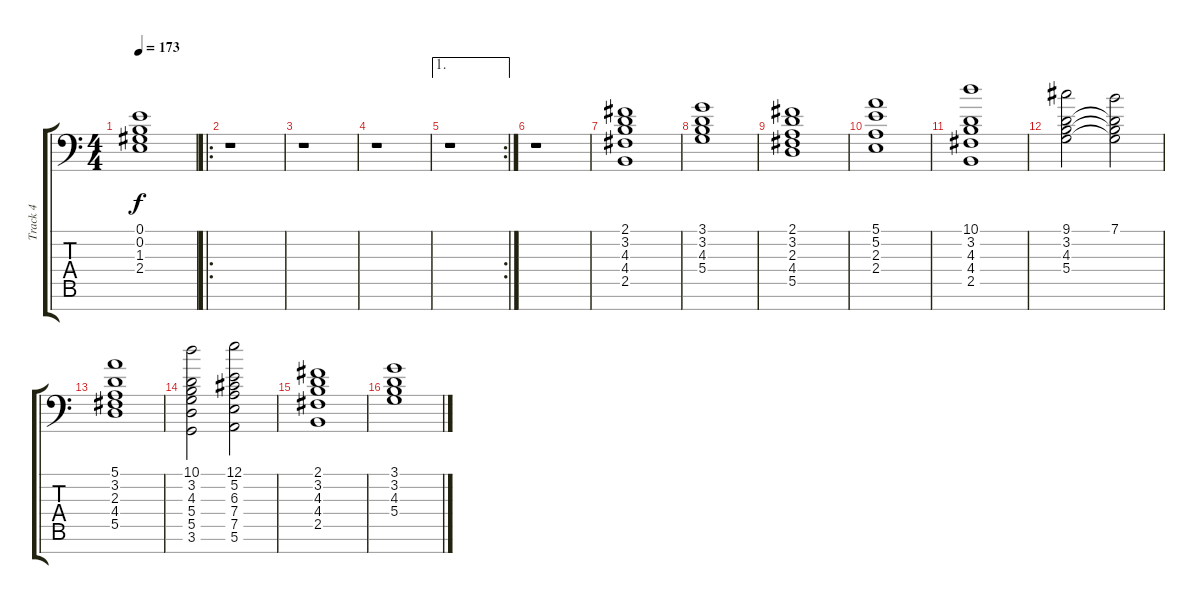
\track ("Track 4" "Track 4") {instrument pad8sweep}
\staff {score tabs}
\tuning (E4 B3 G3 D3 A2 E2 C-1) {hide}
\ts (4 4)
\tempo 173
\clef f4
\ks c
(0.1 0.2 1.3 2.4).1{dy f} |
\ro
r.1 |
r.1 |
r.1 |
\ae 1
\rc 2
r.1 |
r.1 |
(2.1 3.2 4.3 4.4 2.5).1 |
(3.1 3.2 4.3 5.4).1 |
(2.1 3.2 2.3 4.4 5.5).1 |
(5.1 5.2 2.3 2.4).1 |
(10.1 3.2 4.3 4.4 2.5).1 |
(9.1 3.2 4.3 5.4).2 (7.1 3.2{t} 4.3{t} 5.4{t}).2 |
(5.1 3.2 2.3 4.4 5.5).1 |
(10.1 3.2 4.3 5.4 5.5 3.6).2 (12.1 5.2 6.3 7.4 7.5 5.6).2 |
(2.1 3.2 4.3 4.4 2.5).1 |
(3.1 3.2 4.3 5.4).1
